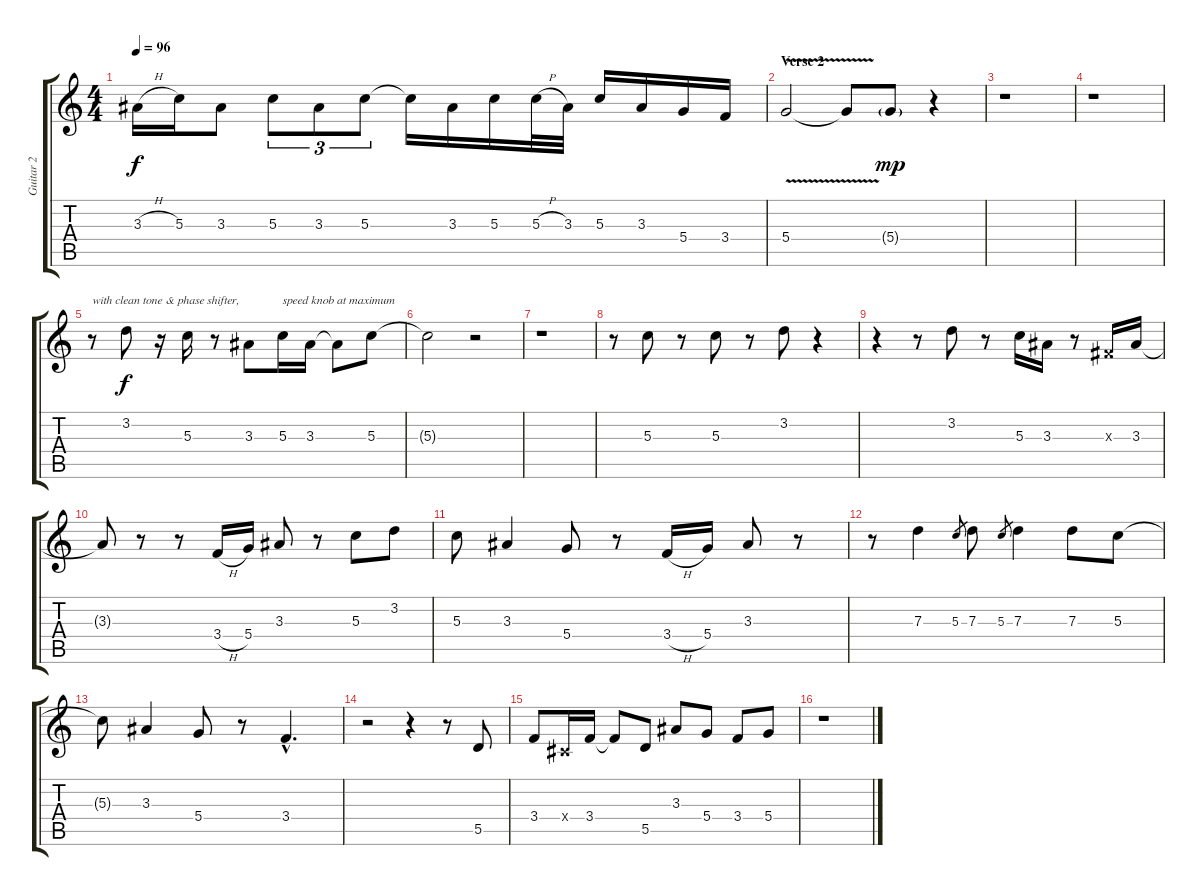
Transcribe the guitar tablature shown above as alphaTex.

\track ("Guitar 2" "Guitar 2") {instrument electricguitarclean}
\staff {score tabs}
\tuning (E4 B3 G3 D3 A2 E2) {hide}
\ts (4 4)
\tempo 96
\clef g2
\ks c
3.3{h}.16{dy f instrument distortionguitar} 5.3.16 3.3.8 5.3.8{tu (3 2)} 3.3.8{tu (3 2)} 5.3.8{tu (3 2)} 5.3{t}.16 3.3.16 5.3.16 5.3{h}.32 3.3.32 5.3.16 3.3.16 5.4.16 3.4.16 |
\section ("" "Verse 2")
5.4{v}.2{instrument distortionguitar} 5.4{t}.8 5.4{g}.8{dy mp} r.4 |
r.1 |
r.1 |
r.8{txt "with clean tone & phase shifter," instrument electricguitarclean} 3.2.8{dy f} r.16 5.3.16 r.8 3.3.8 5.3.16{txt "speed knob at maximum"} 3.3.16 3.3{t}.8 5.3.8 |
5.3{t}.2 r.2 |
r.1 |
r.8 5.3.8 r.8 5.3.8 r.8 3.2.8 r.4 |
r.4 r.8 3.2.8 r.8 5.3.16 3.3.16 r.8 -1.3{x}.16 3.3.16 |
3.3{t}.8 r.8 r.8 3.4{h}.16 5.4.16 3.3.8 r.8 5.3.8 3.2.8 |
5.3.8 3.3.4 5.4.8 r.8 3.4{h}.16 5.4.16 3.3.8 r.8 |
r.8 7.3.4 5.3.8{gr} 7.3.8 5.3.8{gr} 7.3.4 7.3.8 5.3.8 |
5.3{t}.8 3.3.4 5.4.8 r.8 3.4{hac}.4{d} |
r.2 r.4 r.8 5.5.8 |
3.4.8 -1.4{x}.16 3.4.16 3.4{t}.8 5.5.8 3.3.8 5.4.8 3.4.8 5.4.8 |
r.1
